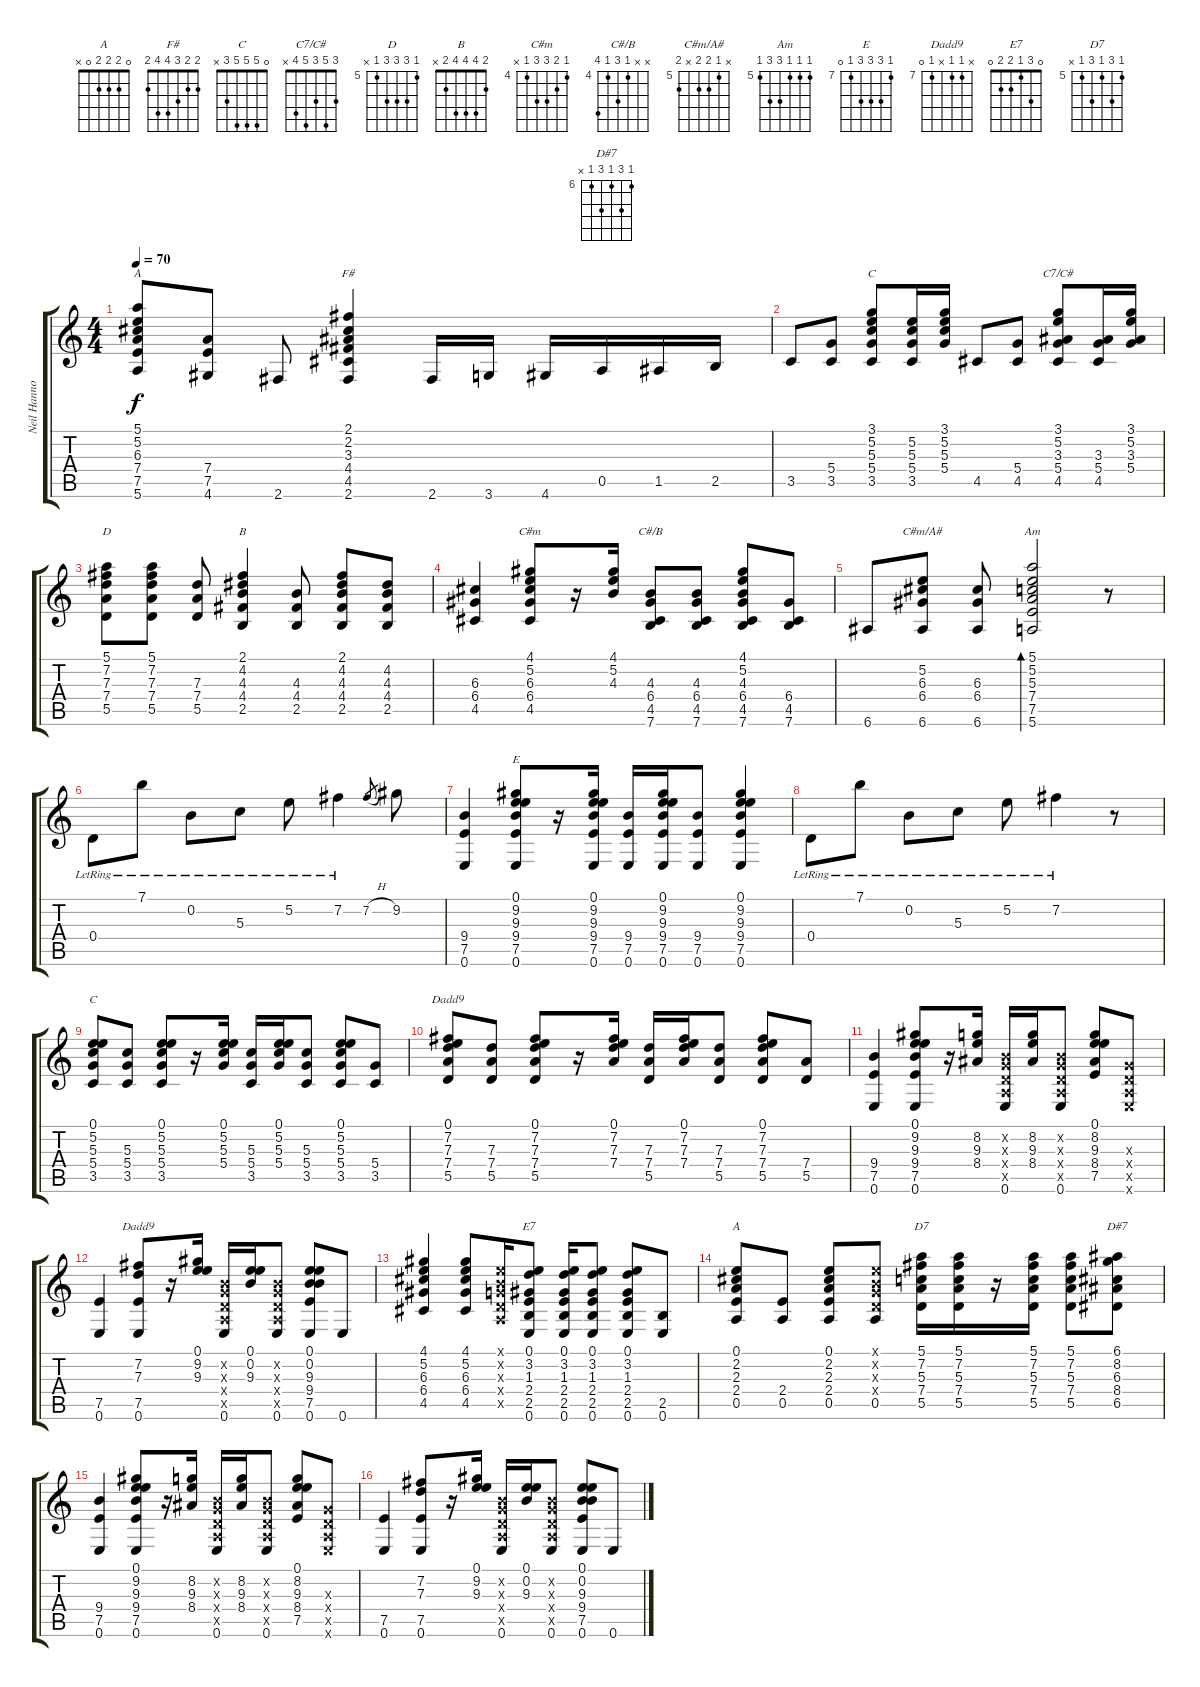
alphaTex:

\track ("Neil Hannon" "Neil Hanno") {instrument acousticguitarnylon}
\staff {score tabs}
\tuning (E4 B3 G3 D3 A2 E2) {hide}
\chord ("A" 5 5 6 7 7 5) {firstfret 5}
\chord ("F#" 2 2 3 4 4 2)
\chord ("C" 3 5 5 5 3 x)
\chord ("C7/C#" 3 5 3 5 4 x)
\chord ("D" 5 7 7 7 5 x) {firstfret 5}
\chord ("B" 2 4 4 4 2 x)
\chord ("C#m" 4 5 6 6 4 x) {firstfret 4}
\chord ("C#/B" x x 4 6 4 7) {firstfret 4}
\chord ("C#m/A#" x 5 6 6 x 6) {firstfret 5}
\chord ("Am" 5 5 5 7 7 5) {firstfret 5}
\chord ("E" 7 9 9 9 7 0) {firstfret 7}
\chord ("C" 0 5 5 5 3 x)
\chord ("Dadd9" 0 7 7 7 5 x) {firstfret 5}
\chord ("Dadd9" x 7 7 x 7 0) {firstfret 7}
\chord ("E7" 0 3 1 2 2 0)
\chord ("A" 0 2 2 2 0 x)
\chord ("D7" 5 7 5 7 5 x) {firstfret 5}
\chord ("D#7" 6 8 6 8 6 x) {firstfret 6}
\ts (4 4)
\tempo 70
\clef g2
\ks c
(5.1 5.2 6.3 7.4 7.5 5.6).8{ch "A" dy f} (7.4 7.5 4.6).8 2.6.8 (2.1 2.2 3.3 4.4 4.5 2.6).4{ch "F#"} 2.6.16 3.6.16 4.6.16 0.5.16 1.5.16 2.5.16 |
3.5.8 (5.4 3.5).8 (3.1 5.2 5.3 5.4 3.5).8{ch "C"} (5.2 5.3 5.4 3.5).16 (3.1 5.2 5.3 5.4).16 4.5.8 (5.4 4.5).8 (3.1 5.2 3.3 5.4 4.5).8{ch "C7/C#"} (3.3 5.4 4.5).16 (3.1 5.2 3.3 5.4).16 |
(5.1 7.2 7.3 7.4 5.5).8{ch "D"} (5.1 7.2 7.3 7.4 5.5).8 (7.3 7.4 5.5).8 (2.1 4.2 4.3 4.4 2.5).4{ch "B"} (4.3 4.4 2.5).8 (2.1 4.2 4.3 4.4 2.5).8 (4.2 4.3 4.4 2.5).8 |
(6.3 6.4 4.5).4 (4.1 5.2 6.3 6.4 4.5).8{ch "C#m"} r.16 (4.1 5.2 4.3).16 (4.3 6.4 4.5 7.6).8{ch "C#/B"} (4.3 6.4 4.5 7.6).8 (4.1 5.2 4.3 6.4 4.5 7.6).8 (6.4 4.5 7.6).8 |
6.6.8 (5.2 6.3 6.4 6.6).8{ch "C#m/A#"} (6.3 6.4 6.6).8 (5.1 5.2 5.3 7.4 7.5 5.6).2{bd 30 ch "Am"} r.8 |
0.4{lr}.8 7.1{lr}.8 0.2{lr}.8 5.3{lr}.8 5.2{lr}.8 7.2{lr}.4 7.2{h}.8{gr} 9.2.8 |
(9.4 7.5 0.6).4 (0.1 9.2 9.3 9.4 7.5 0.6).8{ch "E"} r.16 (0.1 9.2 9.3 9.4 7.5 0.6).16 (9.4 7.5 0.6).16 (0.1 9.2 9.3 9.4 7.5 0.6).16 (9.4 7.5 0.6).8 (0.1 9.2 9.3 9.4 7.5 0.6).4 |
0.4{lr}.8 7.1{lr}.8 0.2{lr}.8 5.3{lr}.8 5.2{lr}.8 7.2{lr}.4 r.8 |
(0.1 5.2 5.3 5.4 3.5).8{ch "C"} (5.3 5.4 3.5).8 (0.1 5.2 5.3 5.4 3.5).8 r.16 (0.1 5.2 5.3 5.4).16 (5.3 5.4 3.5).16 (0.1 5.2 5.3 5.4).16 (5.3 5.4 3.5).8 (0.1 5.2 5.3 5.4 3.5).8 (5.4 3.5).8 |
(0.1 7.2 7.3 7.4 5.5).8{ch "Dadd9"} (7.3 7.4 5.5).8 (0.1 7.2 7.3 7.4 5.5).8 r.16 (0.1 7.2 7.3 7.4).16 (7.3 7.4 5.5).16 (0.1 7.2 7.3 7.4).16 (7.3 7.4 5.5).8 (0.1 7.2 7.3 7.4 5.5).8 (7.4 5.5).8 |
(9.4 7.5 0.6).4 (0.1 9.2 9.3 9.4 7.5 0.6).8 r.16 (8.2 9.3 8.4).16 (0.2{x} 0.3{x} 0.4{x} 0.5{x} 0.6).16 (8.2 9.3 8.4).16 (0.2{x} 0.3{x} 0.4{x} 0.5{x} 0.6).8 (0.1 8.2 9.3 8.4 7.5).8 (0.3{x} 0.4{x} 0.5{x} 0.6{x}).8 |
(7.5 0.6).4 (7.2 7.3 7.5 0.6).8{ch "Dadd9"} r.16 (0.1 9.2 9.3).16 (0.2{x} 0.3{x} 0.4{x} 0.5{x} 0.6).16 (0.1 0.2 9.3).16 (0.2{x} 0.3{x} 0.4{x} 0.5{x} 0.6).8 (0.1 0.2 9.3 9.4 7.5 0.6).8 0.6.8 |
(4.1 5.2 6.3 6.4 4.5).4 (4.1 5.2 6.3 6.4 4.5).8 (0.1{x} 0.2{x} 0.3{x} 0.4{x} 0.5{x}).16 (0.1 3.2 1.3 2.4 2.5 0.6).8{ch "E7"} (0.1 3.2 1.3 2.4 2.5 0.6).16 (0.1 3.2 1.3 2.4 2.5 0.6).8 (0.1 3.2 1.3 2.4 2.5 0.6).8 (2.5 0.6).8 |
(0.1 2.2 2.3 2.4 0.5).8{ch "A"} (2.4 0.5).8 (0.1 2.2 2.3 2.4 0.5).8 (0.1{x} 0.2{x} 0.3{x} 0.4{x} 0.5).8 (5.1 7.2 5.3 7.4 5.5).16{ch "D7"} (5.1 7.2 5.3 7.4 5.5).16 r.16 (5.1 7.2 5.3 7.4 5.5).16 (5.1 7.2 5.3 7.4 5.5).8 (6.1 8.2 6.3 8.4 6.5).8{ch "D#7"} |
(9.4 7.5 0.6).4 (0.1 9.2 9.3 9.4 7.5 0.6).8 r.16 (8.2 9.3 8.4).16 (0.2{x} 0.3{x} 0.4{x} 0.5{x} 0.6).16 (8.2 9.3 8.4).16 (0.2{x} 0.3{x} 0.4{x} 0.5{x} 0.6).8 (0.1 8.2 9.3 8.4 7.5).8 (0.3{x} 0.4{x} 0.5{x} 0.6{x}).8 |
(7.5 0.6).4 (7.2 7.3 7.5 0.6).8 r.16 (0.1 9.2 9.3).16 (0.2{x} 0.3{x} 0.4{x} 0.5{x} 0.6).16 (0.1 0.2 9.3).16 (0.2{x} 0.3{x} 0.4{x} 0.5{x} 0.6).8 (0.1 0.2 9.3 9.4 7.5 0.6).8 0.6.8
